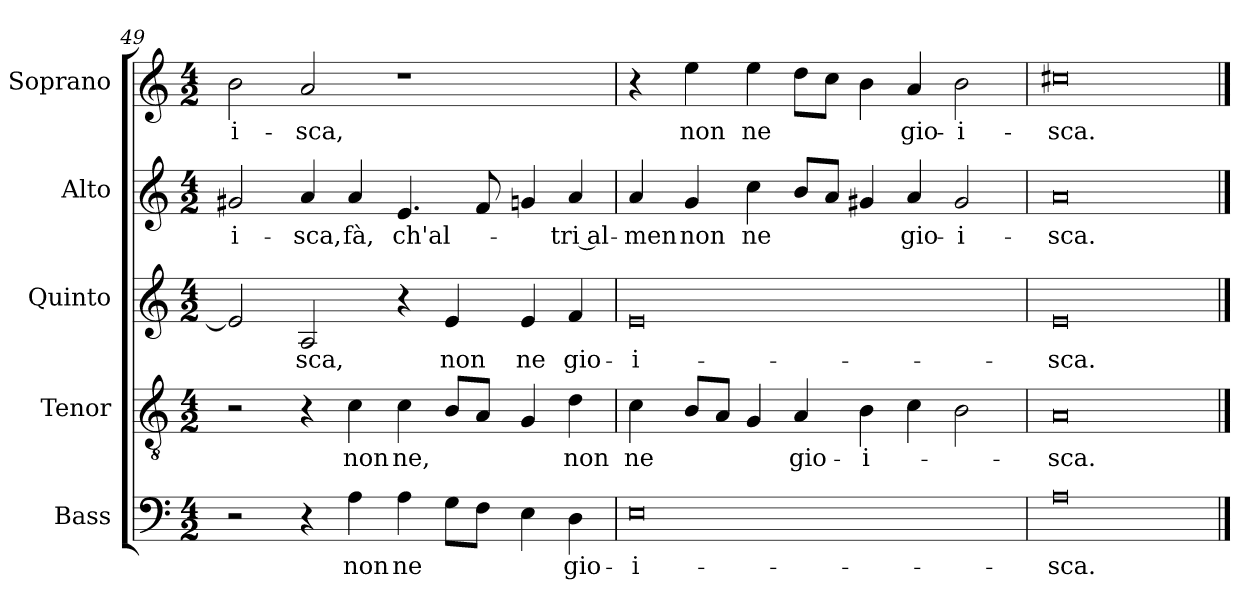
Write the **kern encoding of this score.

**kern	**text	**kern	**text	**kern	**text	**kern	**text	**kern	**text
*part5	*part5	*part4	*part4	*part3	*part3	*part2	*part2	*part1	*part1
*staff5	*staff5	*staff4	*staff4	*staff3	*staff3	*staff2	*staff2	*staff1	*staff1
*I"Bass	*	*I"Tenor	*	*I"Quinto	*	*I"Alto	*	*I"Soprano	*
*I'B	*	*I'T	*	*I'Q	*	*I'A	*	*I'S	*
*clefF4	*	*clefGv2	*	*clefG2	*	*clefG2	*	*clefG2	*
*k[]	*	*k[]	*	*k[]	*	*k[]	*	*k[]	*
*C:	*	*C:	*	*C:	*	*C:	*	*C:	*
*M4/2	*	*M4/2	*	*M4/2	*	*M4/2	*	*M4/2	*
=49	=49	=49	=49	=49	=49	=49	=49	=49	=49
!	!	!	!	!	!	!	!LO:LY:b	!	!LO:LY:b
2r	.	2r	.	2e/]	.	2g#X/	-i-	2b\	-i-
!	!	!	!	!	!LO:LY:b	!	!LO:LY:b	!	!LO:LY:b
4r	.	4r	.	2A/	-sca,	4a/	-sca,	2a/	-sca,
!	!LO:LY:b	!	!LO:LY:b	!	!	!	!LO:LY:b	!	!
4A\	non	4c\	non	.	.	4a/	fà,	.	.
!	!LO:LY:b	!	!LO:LY:b	!	!	!	!LO:LY:b	!	!
4A\	ne	4c\	ne,	4r	.	4.e/	ch'al-	1r	.
!	!	!	!	!	!LO:LY:b	!	!	!	!
8G\L	.	8B/L	.	4e/	non	.	.	.	.
8F\J	.	8A/J	.	.	.	8f/	.	.	.
!	!	!	!	!	!LO:LY:b	!	!	!	!
4E\	.	4G/	.	4e/	ne	4gn/	.	.	.
!	!LO:LY:b	!	!LO:LY:b	!	!LO:LY:b	!	!LO:LY:b	!	!
4D\	gio-	4d\	non	4f/	gio-	4a/	-tri al-	.	.
=50	=50	=50	=50	=50	=50	=50	=50	=50	=50
!	!LO:LY:b	!	!LO:LY:b	!	!LO:LY:b	!	!LO:LY:b	!	!
0E	-i-	4c\	ne	0e	-i-	4a/	-men	4r	.
!	!	!	!	!	!	!	!LO:LY:b	!	!LO:LY:b
.	.	8B/L	.	.	.	4g/	non	4ee\	non
.	.	8A/J	.	.	.	.	.	.	.
!	!	!	!	!	!	!	!LO:LY:b	!	!LO:LY:b
.	.	4G/	.	.	.	4cc\	ne	4ee\	ne
!	!	!	!LO:LY:b	!	!	!	!	!	!
.	.	4A/	gio-	.	.	8b/L	.	8dd\L	.
.	.	.	.	.	.	8a/J	.	8cc\J	.
!	!	!	!LO:LY:b	!	!	!	!	!	!
.	.	4B\	-i-	.	.	4g#X/	.	4b\	.
!	!	!	!	!	!	!	!LO:LY:b	!	!LO:LY:b
.	.	4c\	.	.	.	4a/	gio-	4a/	gio-
!	!	!	!	!	!	!	!LO:LY:b	!	!LO:LY:b
.	.	2B\	.	.	.	2g#/	-i-	2b\	-i-
=51	=51	=51	=51	=51	=51	=51	=51	=51	=51
!	!LO:LY:b	!	!LO:LY:b	!	!LO:LY:b	!	!LO:LY:b	!	!LO:LY:b
0A	-sca.	0A	-sca.	0e	-sca.	0a	-sca.	0cc#X	-sca.
==	==	==	==	==	==	==	==	==	==
*-	*-	*-	*-	*-	*-	*-	*-	*-	*-
